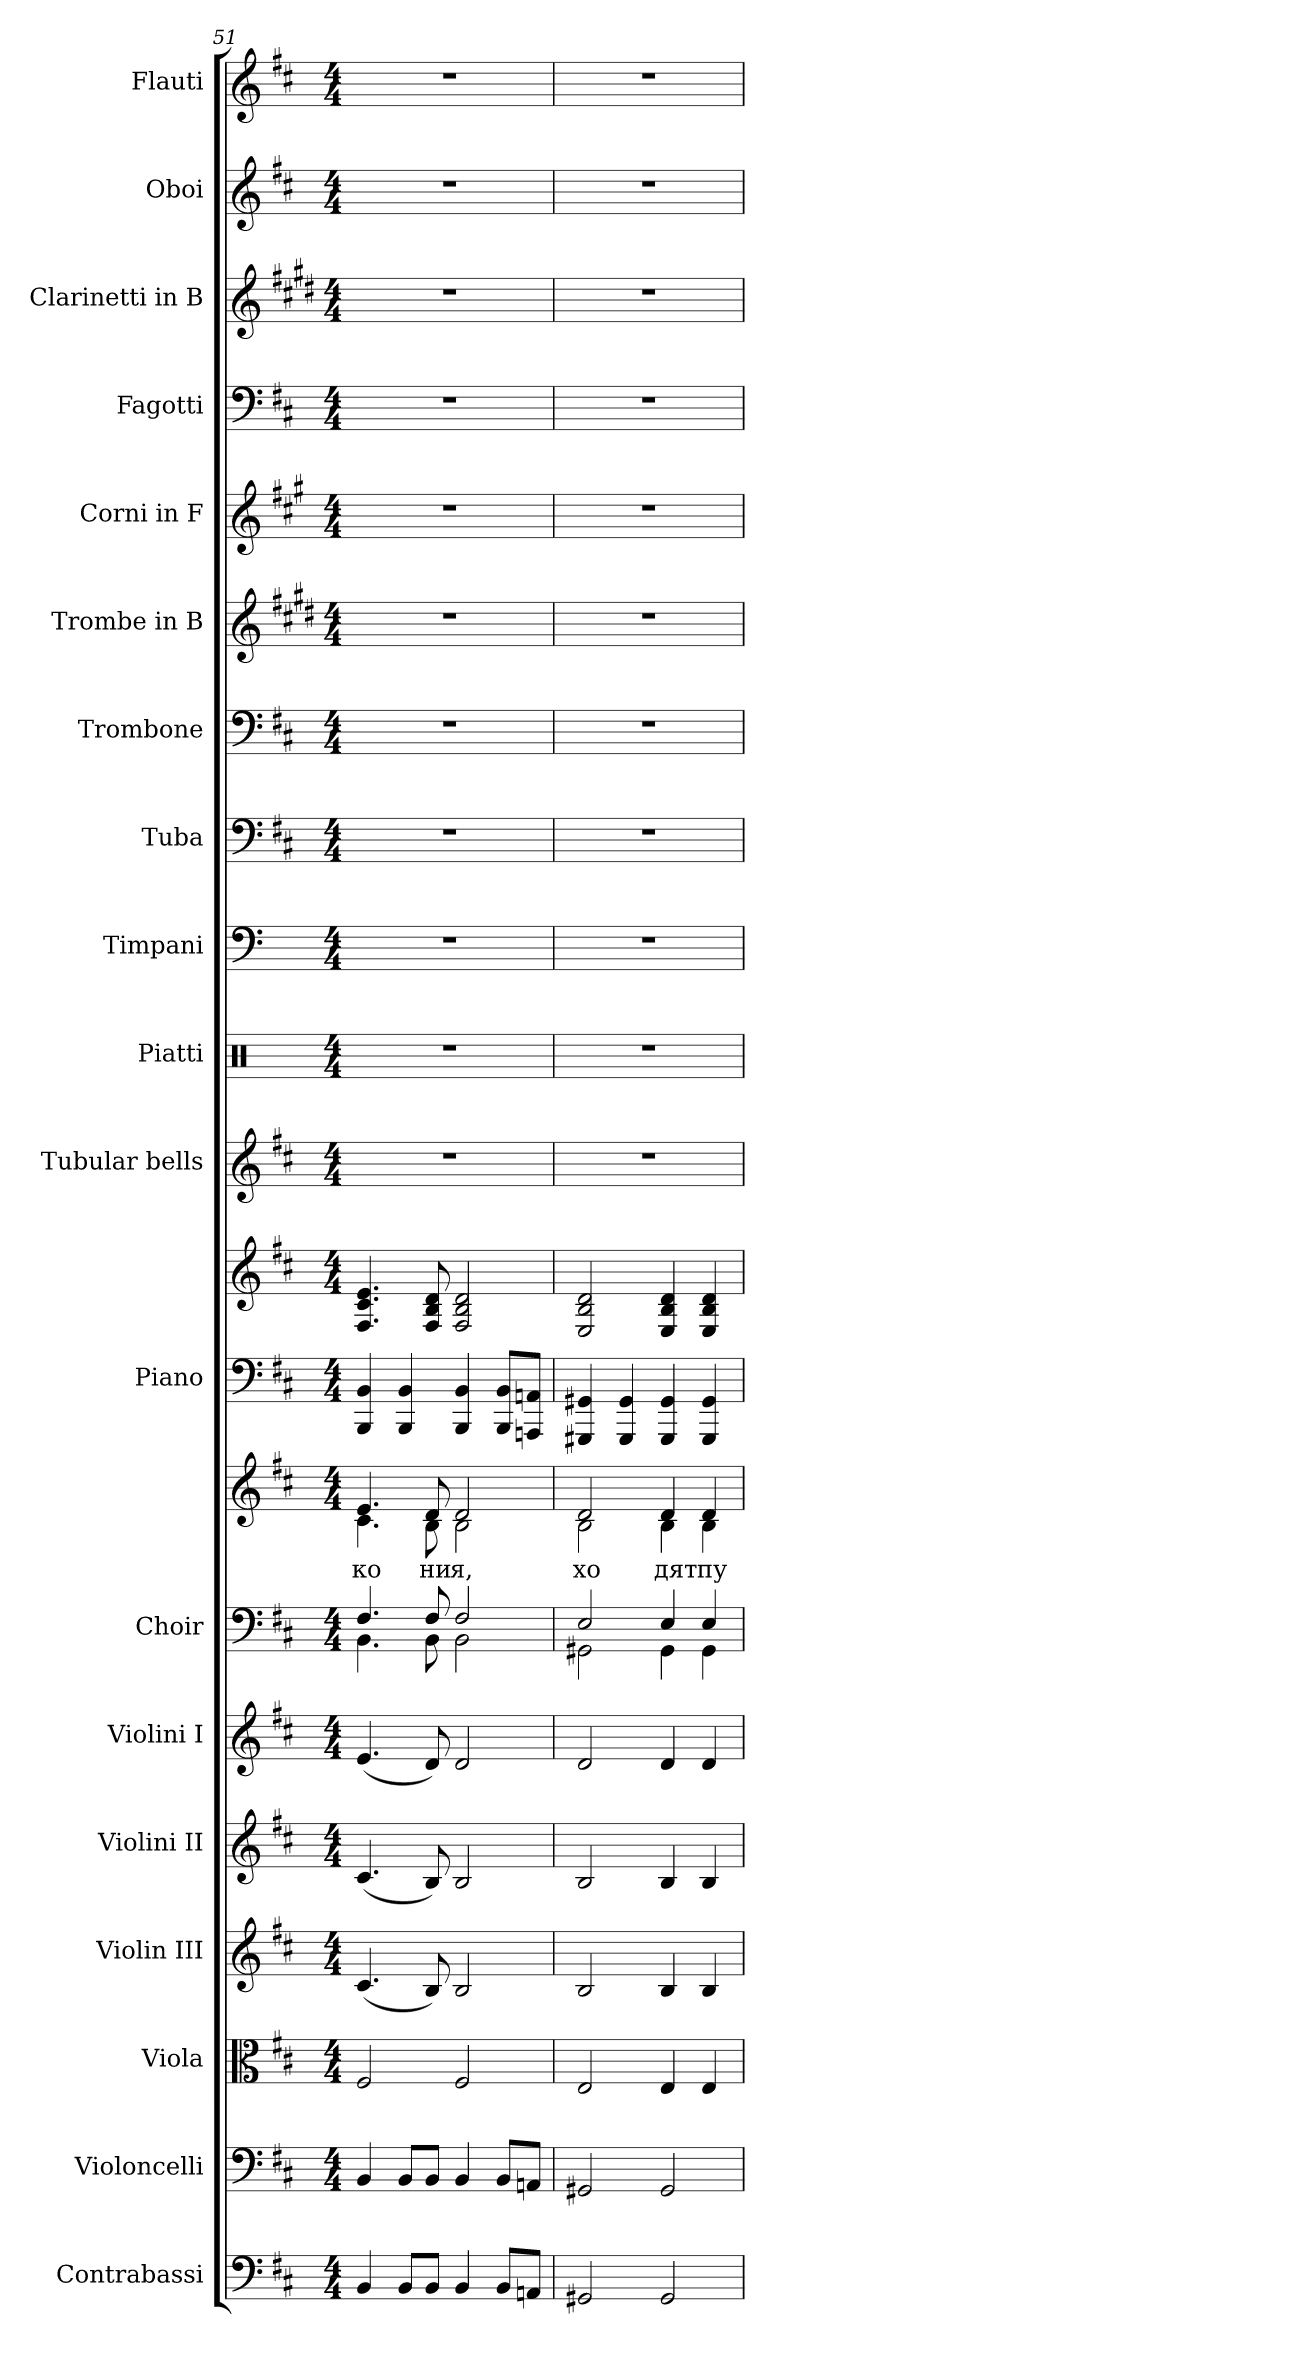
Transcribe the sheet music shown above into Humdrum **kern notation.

**kern	**kern	**kern	**kern	**kern	**kern	**kern	**kern	**text	**kern	**kern	**kern	**kern	**kern	**kern	**kern	**kern	**kern	**kern	**kern	**kern	**kern
*part19	*part18	*part17	*part16	*part15	*part14	*part13	*part13	*part13	*part12	*part12	*part11	*part10	*part9	*part8	*part7	*part6	*part5	*part4	*part3	*part2	*part1
*staff21	*staff20	*staff19	*staff18	*staff17	*staff16	*staff15	*staff14	*staff14	*staff13	*staff12	*staff11	*staff10	*staff9	*staff8	*staff7	*staff6	*staff5	*staff4	*staff3	*staff2	*staff1
*I"Contrabassi	*I"Violoncelli	*I"Viola	*I"Violin III	*I"Violini II	*I"Violini I	*I"Choir	*	*	*I"Piano	*	*I"Tubular bells	*I"Piatti	*I"Timpani	*I"Tuba	*I"Trombone	*I"Trombe in B	*I"Corni in F	*I"Fagotti	*I"Clarinetti in B	*I"Oboi	*I"Flauti
*	*	*	*I'Vln. II	*	*	*	*	*	*	*	*	*	*	*	*	*	*	*	*	*	*
*clefF4	*clefF4	*clefC3	*clefG2	*clefG2	*clefG2	*clefF4	*clefG2	*	*clefF4	*clefG2	*clefG2	*clefX	*clefF4	*clefF4	*clefF4	*clefG2	*clefG2	*clefF4	*clefG2	*clefG2	*clefG2
*ITrd7c12	*	*	*	*	*	*	*	*	*	*	*	*	*	*	*	*ITrd1c2	*ITrd4c7	*	*ITrd1c2	*	*
*k[f#c#]	*k[f#c#]	*k[f#c#]	*k[f#c#]	*k[f#c#]	*k[f#c#]	*k[f#c#]	*k[f#c#]	*	*k[f#c#]	*k[f#c#]	*k[f#c#]	*k[]	*k[]	*k[f#c#]	*k[f#c#]	*k[f#c#]	*k[f#c#]	*k[f#c#]	*k[f#c#]	*k[f#c#]	*k[f#c#]
*D:	*D:	*D:	*D:	*D:	*D:	*D:	*D:	*	*D:	*D:	*D:	*C:	*C:	*D:	*D:	*D:	*D:	*D:	*D:	*D:	*D:
*M4/4	*M4/4	*M4/4	*M4/4	*M4/4	*M4/4	*M4/4	*M4/4	*	*M4/4	*M4/4	*M4/4	*M4/4	*M4/4	*M4/4	*M4/4	*M4/4	*M4/4	*M4/4	*M4/4	*M4/4	*M4/4
=51	=51	=51	=51	=51	=51	=51	=51	=51	=51	=51	=51	=51	=51	=51	=51	=51	=51	=51	=51	=51	=51
*	*	*	*	*	*	*^	*^	*	*	*	*	*	*	*	*	*	*	*	*	*	*
!	!	!	!	!	!	!	!	!	!	!LO:LY:b:color=#000000	!	!	!	!	!	!	!	!	!	!	!	!	!
4BBBi/	4BBi/	2F#i/	(4.c#i/	(4.c#i/	(4.ei/	4.F#i/	4.BBi\	4.ei/	4.c#i\	ко_	4BBBi/ 4BBi	4.F#i/ 4.c#i 4.ei	1r	1r	1r	1r	1r	1r	1r	1r	1r	1r	1r
8BBBi/L	8BBi/L	.	.	.	.	.	.	.	.	.	4BBBi/ 4BBi	.	.	.	.	.	.	.	.	.	.	.	.
!	!	!	!	!	!	!	!	!	!	!LO:LY:b:color=#000000	!	!	!	!	!	!	!	!	!	!	!	!	!
8BBBi/J	8BBi/J	.	8Bi/)	8Bi/)	8di/)	8F#i/	8BBi\	8di/	8Bi\	ни_	.	8F#i/ 8Bi 8di	.	.	.	.	.	.	.	.	.	.	.
!	!	!	!	!	!	!	!	!	!	!LO:LY:b:color=#000000	!	!	!	!	!	!	!	!	!	!	!	!	!
4BBBi/	4BBi/	2F#i/	2Bi/	2Bi/	2di/	2F#i/	2BBi\	2di/	2Bi\	я,	4BBBi/ 4BBi	2F#i/ 2Bi 2di	.	.	.	.	.	.	.	.	.	.	.
8BBBi/L	8BBi/L	.	.	.	.	.	.	.	.	.	8BBBi/ 8BBiL	.	.	.	.	.	.	.	.	.	.	.	.
8AAAni/J	8AAni/J	.	.	.	.	.	.	.	.	.	8AAAni/ 8AAniJ	.	.	.	.	.	.	.	.	.	.	.	.
=52	=52	=52	=52	=52	=52	=52	=52	=52	=52	=52	=52	=52	=52	=52	=52	=52	=52	=52	=52	=52	=52	=52	=52
!	!	!	!	!	!	!	!	!	!	!LO:LY:b:color=#000000	!	!	!	!	!	!	!	!	!	!	!	!	!
2GGG#Xi/	2GG#Xi/	2Ei/	2Bi/	2Bi/	2di/	2Ei/	2GG#Xi\	2di/	2Bi\	хо_	4GGG#Xi/ 4GG#Xi	2Ei/ 2Bi 2di	1r	1r	1r	1r	1r	1r	1r	1r	1r	1r	1r
.	.	.	.	.	.	.	.	.	.	.	4GGG#i/ 4GG#i	.	.	.	.	.	.	.	.	.	.	.	.
!	!	!	!	!	!	!	!	!	!	!LO:LY:b:color=#000000	!	!	!	!	!	!	!	!	!	!	!	!	!
2GGG#i/	2GG#i/	4Ei/	4Bi/	4Bi/	4di/	4Ei/	4GG#i\	4di/	4Bi\	дят	4GGG#i/ 4GG#i	4Ei/ 4Bi 4di	.	.	.	.	.	.	.	.	.	.	.
!	!	!	!	!	!	!	!	!	!	!LO:LY:b:color=#000000	!	!	!	!	!	!	!	!	!	!	!	!	!
.	.	4Ei/	4Bi/	4Bi/	4di/	4Ei/	4GG#i\	4di/	4Bi\	пу_	4GGG#i/ 4GG#i	4Ei/ 4Bi 4di	.	.	.	.	.	.	.	.	.	.	.
*	*	*	*	*	*	*v	*v	*	*	*	*	*	*	*	*	*	*	*	*	*	*	*	*
*	*	*	*	*	*	*	*v	*v	*	*	*	*	*	*	*	*	*	*	*	*	*	*
=	=	=	=	=	=	=	=	=	=	=	=	=	=	=	=	=	=	=	=	=	=
*-	*-	*-	*-	*-	*-	*-	*-	*-	*-	*-	*-	*-	*-	*-	*-	*-	*-	*-	*-	*-	*-
